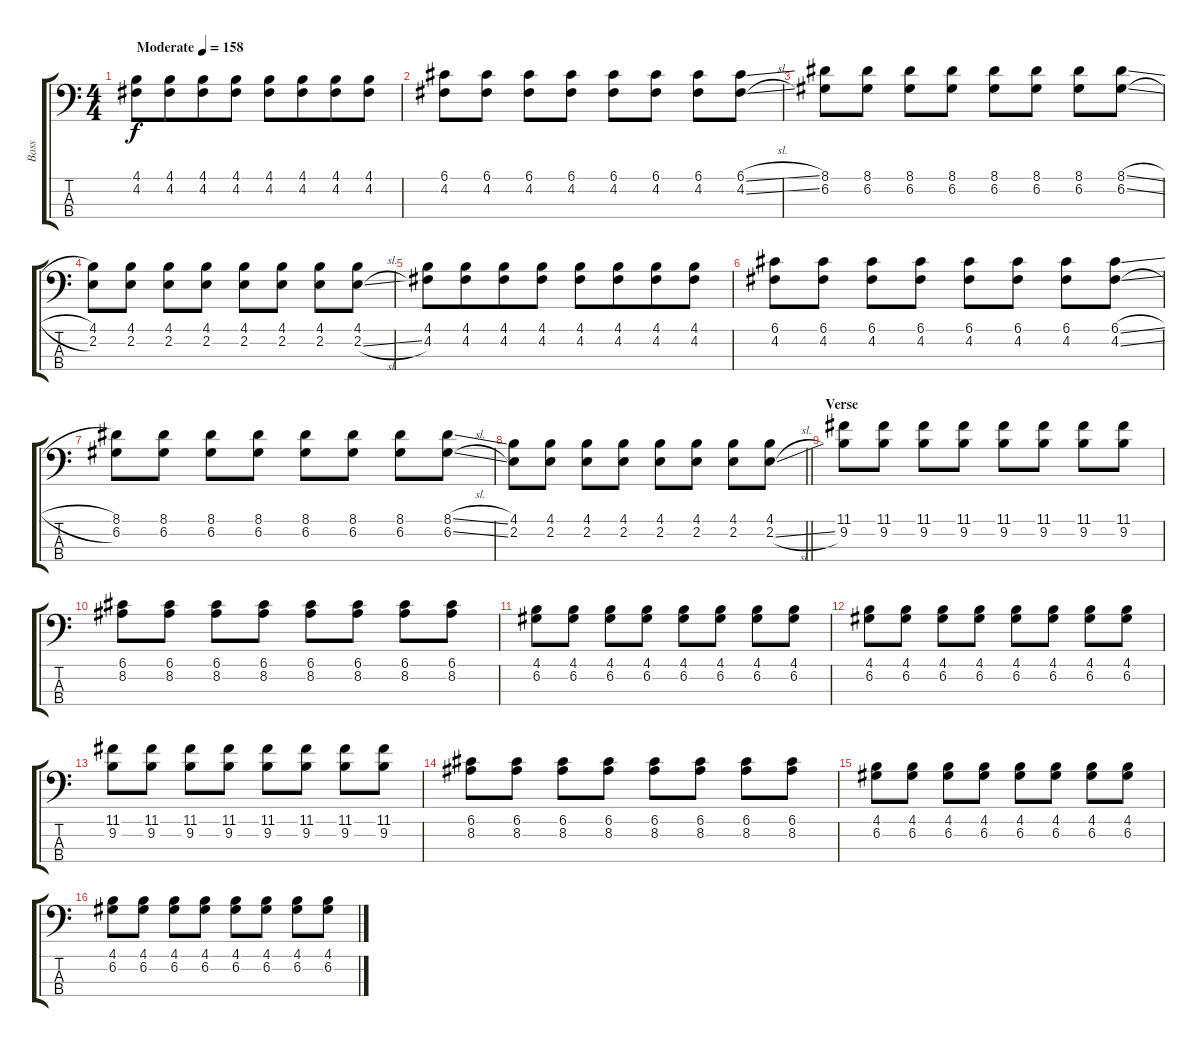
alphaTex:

\track ("Bass" "Bass") {instrument electricbasspick}
\staff {score tabs}
\tuning (G2 D2 A1 E1) {hide}
\ts (4 4)
\tempo (158 "Moderate")
\clef f4
\ks c
(4.1 4.2).8{dy f instrument electricbasspick} (4.1 4.2).8{beam merge} (4.1 4.2).8 (4.1 4.2).8 (4.1 4.2).8 (4.1 4.2).8{beam merge} (4.1 4.2).8 (4.1 4.2).8 |
(6.1 4.2).8 (6.1 4.2).8 (6.1 4.2).8 (6.1 4.2).8 (6.1 4.2).8 (6.1 4.2).8 (6.1 4.2).8 (6.1{sl} 4.2{sl}).8 |
(8.1 6.2).8 (8.1 6.2).8 (8.1 6.2).8 (8.1 6.2).8 (8.1 6.2).8 (8.1 6.2).8 (8.1 6.2).8 (8.1{sl} 6.2{sl}).8 |
(4.1 2.2).8 (4.1 2.2).8 (4.1 2.2).8 (4.1 2.2).8 (4.1 2.2).8 (4.1 2.2).8 (4.1 2.2).8 (4.1 2.2{sl}).8 |
(4.1 4.2).8 (4.1 4.2).8{beam merge} (4.1 4.2).8 (4.1 4.2).8 (4.1 4.2).8 (4.1 4.2).8{beam merge} (4.1 4.2).8 (4.1 4.2).8 |
(6.1 4.2).8 (6.1 4.2).8 (6.1 4.2).8 (6.1 4.2).8 (6.1 4.2).8 (6.1 4.2).8 (6.1 4.2).8 (6.1{sl} 4.2{sl}).8 |
(8.1 6.2).8 (8.1 6.2).8 (8.1 6.2).8 (8.1 6.2).8 (8.1 6.2).8 (8.1 6.2).8 (8.1 6.2).8 (8.1{sl} 6.2{sl}).8 |
\barLineRight lightlight
(4.1 2.2).8 (4.1 2.2).8 (4.1 2.2).8 (4.1 2.2).8 (4.1 2.2).8 (4.1 2.2).8 (4.1 2.2).8 (4.1 2.2{sl}).8 |
\section ("" "Verse")
(11.1 9.2).8 (11.1 9.2).8 (11.1 9.2).8 (11.1 9.2).8 (11.1 9.2).8 (11.1 9.2).8 (11.1 9.2).8 (11.1 9.2).8 |
(6.1 8.2).8 (6.1 8.2).8 (6.1 8.2).8 (6.1 8.2).8 (6.1 8.2).8 (6.1 8.2).8 (6.1 8.2).8 (6.1 8.2).8 |
(4.1 6.2).8 (4.1 6.2).8 (4.1 6.2).8 (4.1 6.2).8 (4.1 6.2).8 (4.1 6.2).8 (4.1 6.2).8 (4.1 6.2).8 |
(4.1 6.2).8 (4.1 6.2).8 (4.1 6.2).8 (4.1 6.2).8 (4.1 6.2).8 (4.1 6.2).8 (4.1 6.2).8 (4.1 6.2).8 |
(11.1 9.2).8 (11.1 9.2).8 (11.1 9.2).8 (11.1 9.2).8 (11.1 9.2).8 (11.1 9.2).8 (11.1 9.2).8 (11.1 9.2).8 |
(6.1 8.2).8 (6.1 8.2).8 (6.1 8.2).8 (6.1 8.2).8 (6.1 8.2).8 (6.1 8.2).8 (6.1 8.2).8 (6.1 8.2).8 |
(4.1 6.2).8 (4.1 6.2).8 (4.1 6.2).8 (4.1 6.2).8 (4.1 6.2).8 (4.1 6.2).8 (4.1 6.2).8 (4.1 6.2).8 |
(4.1 6.2).8 (4.1 6.2).8 (4.1 6.2).8 (4.1 6.2).8 (4.1 6.2).8 (4.1 6.2).8 (4.1 6.2).8 (4.1 6.2).8
